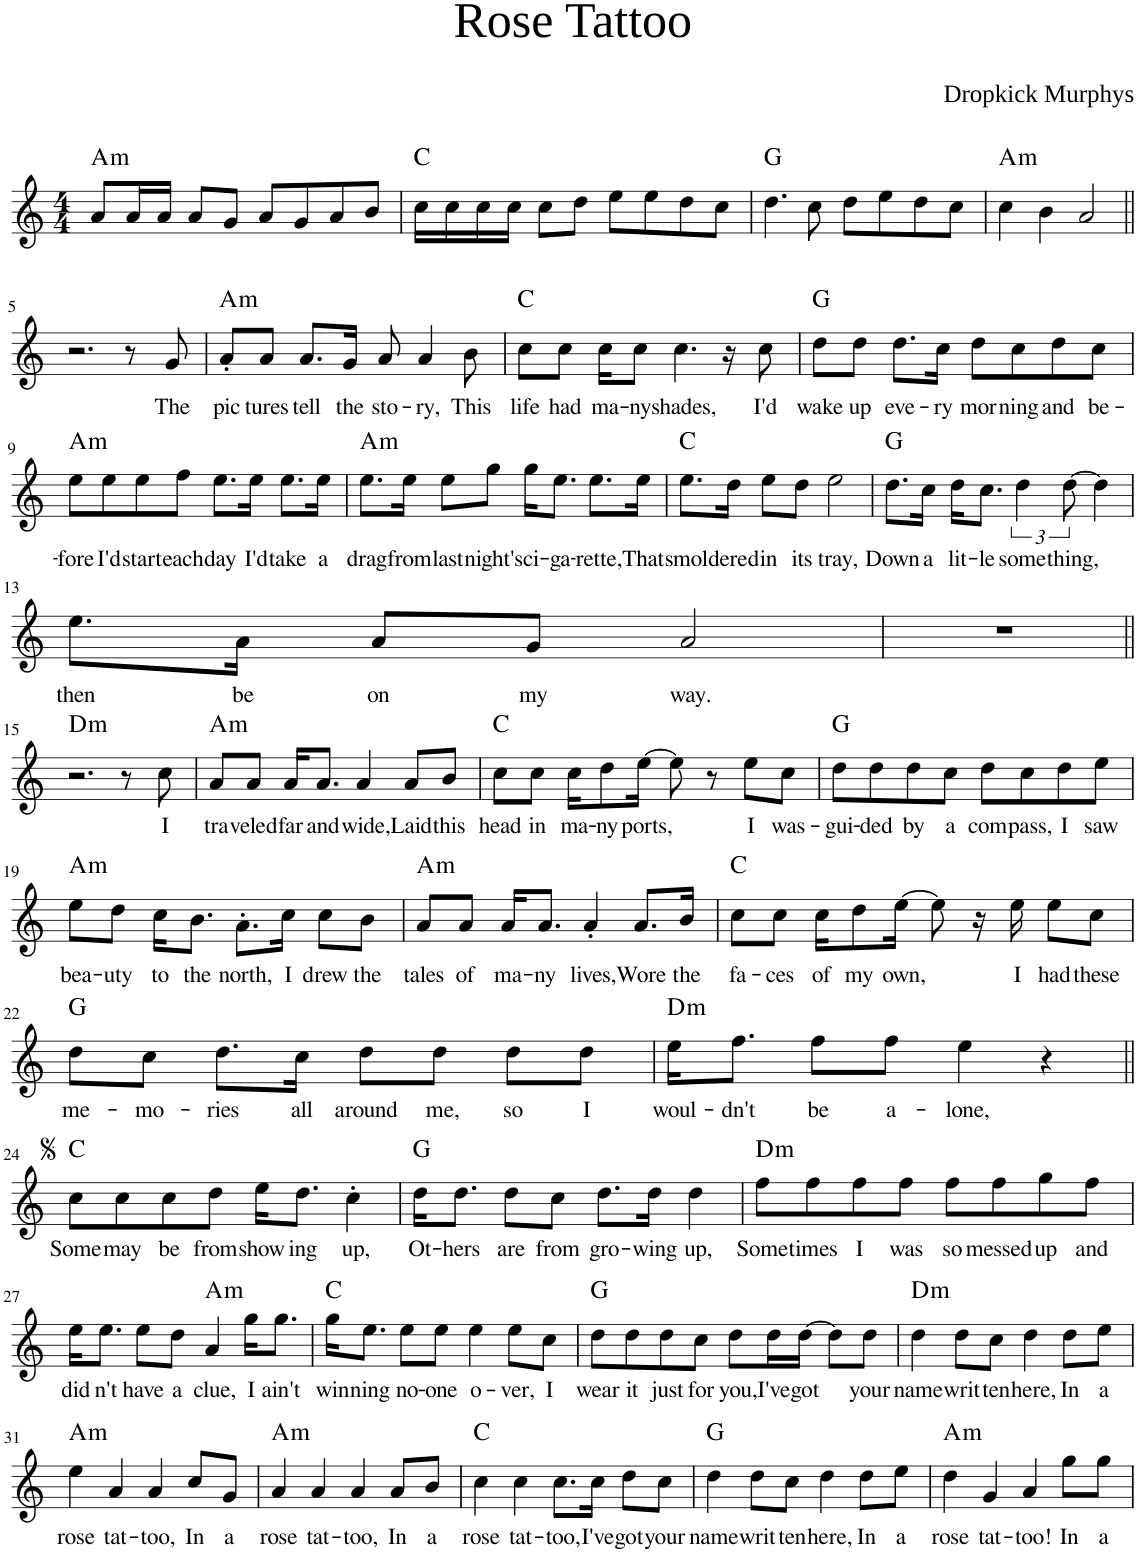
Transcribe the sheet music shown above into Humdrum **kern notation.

**kern	**text	**harte
*part1	*part1	*part1
*staff1	*staff1	*
*I"Piano	*	*
*I'Pno	*	*
*clefG2	*	*
*k[]	*	*
*M4/4	*	*
=1	=1	=1
!	!	!LO:H:kt=m
8a/L	.	A:min
16a/L	.	.
16a/JJ	.	.
8a/L	.	.
8g/J	.	.
8a/L	.	.
8g/	.	.
8a/	.	.
8b/J	.	.
=2	=2	=2
16cc\LL	.	C:maj
16cc\	.	.
16cc\	.	.
16cc\JJ	.	.
8cc\L	.	.
8dd\J	.	.
8ee\L	.	.
8ee\	.	.
8dd\	.	.
8cc\J	.	.
=3	=3	=3
4.dd\	.	G:maj
8cc\	.	.
8dd\L	.	.
8ee\	.	.
8dd\	.	.
8cc\J	.	.
=4	=4	=4
!	!	!LO:H:kt=m
4cc\	.	A:min
4b\	.	.
2a/	.	.
!!LO:LB:g=z
=5||	=5||	=5||
2.r	.	.
8r	.	.
!	!LO:LY:b	!
8g/	The	.
=6	=6	=6
!	!LO:LY:b	!LO:H:kt=m
8a'/L	pic-	A:min
!	!LO:LY:b	!
8a/J	-tures	.
!	!LO:LY:b	!
8.a/L	tell	.
!	!LO:LY:b	!
16g/Jk	the	.
!	!LO:LY:b	!
8a/	sto-	.
!	!LO:LY:b	!
4a/	-ry,	.
!	!LO:LY:b	!
8b\	This	.
=7	=7	=7
!	!LO:LY:b	!
8cc\L	life	C:maj
!	!LO:LY:b	!
8cc\J	had	.
!	!LO:LY:b	!
16cc\KL	ma-	.
!	!LO:LY:b	!
8cc\J	-ny	.
!	!LO:LY:b	!
4.cc\	shades,	.
16r	.	.
!	!LO:LY:b	!
8cc\	I'd	.
=8	=8	=8
!	!LO:LY:b	!
8dd\L	wake	G:maj
!	!LO:LY:b	!
8dd\J	up	.
!	!LO:LY:b	!
8.dd\L	eve-	.
!	!LO:LY:b	!
16cc\Jk	-ry	.
!	!LO:LY:b	!
8dd\L	mor-	.
!	!LO:LY:b	!
8cc\	-ning	.
!	!LO:LY:b	!
8dd\	and	.
!	!LO:LY:b	!
8cc\J	be-	.
!!LO:LB:g=z
=9	=9	=9
!	!LO:LY:b	!LO:H:kt=m
8ee\L	-fore	A:min
!	!LO:LY:b	!
8ee\	I'd	.
!	!LO:LY:b	!
8ee\	start	.
!	!LO:LY:b	!
8ff\J	each	.
!	!LO:LY:b	!
8.ee\L	day	.
!	!LO:LY:b	!
16ee\Jk	I'd	.
!	!LO:LY:b	!
8.ee\L	take	.
!	!LO:LY:b	!
16ee\Jk	a	.
=10	=10	=10
!	!LO:LY:b	!LO:H:kt=m
8.ee\L	drag	A:min
!	!LO:LY:b	!
16ee\Jk	from	.
!	!LO:LY:b	!
8ee\L	last	.
!	!LO:LY:b	!
8gg\J	night's	.
!	!LO:LY:b	!
16gg\KL	ci-	.
!	!LO:LY:b	!
8.ee\J	-ga-	.
!	!LO:LY:b	!
8.ee\L	-rette,	.
!	!LO:LY:b	!
16ee\Jk	That	.
=11	=11	=11
!	!LO:LY:b	!
8.ee\L	smol-	C:maj
!	!LO:LY:b	!
16dd\Jk	-dered	.
!	!LO:LY:b	!
8ee\L	in	.
!	!LO:LY:b	!
8dd\J	its	.
!	!LO:LY:b	!
2ee\	tray,	.
=12	=12	=12
!	!LO:LY:b	!
8.dd\L	Down	G:maj
!	!LO:LY:b	!
16cc\Jk	a	.
!	!LO:LY:b	!
16dd\KL	lit-	.
!	!LO:LY:b	!
8.cc\J	-le	.
!	!LO:LY:b	!
6dd\	some-	.
!	!LO:LY:b	!
[12dd\	-thing,	.
4dd\]	.	.
!!LO:LB:g=z
=13	=13	=13
!	!LO:LY:b	!
8.ee\L	then	.
!	!LO:LY:b	!
16a\Jk	be	.
!	!LO:LY:b	!
8a/L	on	.
!	!LO:LY:b	!
8g/J	my	.
!	!LO:LY:b	!
2a/	way.	.
=14	=14	=14
1r	.	.
!!LO:LB:g=z
=15||	=15||	=15||
!	!	!LO:H:kt=m
2.r	.	D:min
8r	.	.
!	!LO:LY:b	!
8cc\	I	.
=16	=16	=16
!	!LO:LY:b	!LO:H:kt=m
8a/L	tra-	A:min
!	!LO:LY:b	!
8a/J	-veled	.
!	!LO:LY:b	!
16a/KL	far	.
!	!LO:LY:b	!
8.a/J	and	.
!	!LO:LY:b	!
4a/	wide,	.
!	!LO:LY:b	!
8a/L	Laid	.
!	!LO:LY:b	!
8b/J	this	.
=17	=17	=17
!	!LO:LY:b	!
8cc\L	head	C:maj
!	!LO:LY:b	!
8cc\J	in	.
!	!LO:LY:b	!
16cc\KL	ma-	.
!	!LO:LY:b	!
8dd\	-ny	.
!	!LO:LY:b	!
[16ee\Jk	ports,	.
8ee\]	.	.
8r	.	.
!	!LO:LY:b	!
8ee\L	I	.
!	!LO:LY:b	!
8cc\J	was-	.
=18	=18	=18
!	!LO:LY:b	!
8dd\L	-gui-	G:maj
!	!LO:LY:b	!
8dd\	-ded	.
!	!LO:LY:b	!
8dd\	by	.
!	!LO:LY:b	!
8cc\J	a	.
!	!LO:LY:b	!
8dd\L	com-	.
!	!LO:LY:b	!
8cc\	-pass,	.
!	!LO:LY:b	!
8dd\	I	.
!	!LO:LY:b	!
8ee\J	saw	.
!!LO:LB:g=z
=19	=19	=19
!	!LO:LY:b	!LO:H:kt=m
8ee\L	bea-	A:min
!	!LO:LY:b	!
8dd\J	-uty	.
!	!LO:LY:b	!
16cc\KL	to	.
!	!LO:LY:b	!
8.b\J	the	.
!	!LO:LY:b	!
8.a'\L	north,	.
!	!LO:LY:b	!
16cc\Jk	I	.
!	!LO:LY:b	!
8cc\L	drew	.
!	!LO:LY:b	!
8b\J	the	.
=20	=20	=20
!	!LO:LY:b	!LO:H:kt=m
8a/L	tales	A:min
!	!LO:LY:b	!
8a/J	of	.
!	!LO:LY:b	!
16a/KL	ma-	.
!	!LO:LY:b	!
8.a/J	-ny	.
!	!LO:LY:b	!
4a'/	lives,	.
!	!LO:LY:b	!
8.a/L	Wore	.
!	!LO:LY:b	!
16b/Jk	the	.
=21	=21	=21
!	!LO:LY:b	!
8cc\L	fa-	C:maj
!	!LO:LY:b	!
8cc\J	-ces	.
!	!LO:LY:b	!
16cc\KL	of	.
!	!LO:LY:b	!
8dd\	my	.
!	!LO:LY:b	!
[16ee\Jk	own,	.
8ee\]	.	.
16r	.	.
!	!LO:LY:b	!
16ee\	I	.
!	!LO:LY:b	!
8ee\L	had	.
!	!LO:LY:b	!
8cc\J	these	.
!!LO:LB:g=z
=22	=22	=22
!	!LO:LY:b	!
8dd\L	me-	G:maj
!	!LO:LY:b	!
8cc\J	-mo-	.
!	!LO:LY:b	!
8.dd\L	-ries	.
!	!LO:LY:b	!
16cc\Jk	all	.
!	!LO:LY:b	!
8dd\L	around	.
!	!LO:LY:b	!
8dd\J	me,	.
!	!LO:LY:b	!
8dd\L	so	.
!	!LO:LY:b	!
8dd\J	I	.
=23	=23	=23
!	!LO:LY:b	!LO:H:kt=m
16ee\KL	woul-	D:min
!	!LO:LY:b	!
8.ff\J	-dn't	.
!	!LO:LY:b	!
8ff\L	be	.
!	!LO:LY:b	!
8ff\J	a-	.
!	!LO:LY:b	!
4ee\	-lone,	.
4r	.	.
!!LO:LB:g=z
=24||	=24||	=24||
!	!LO:LY:b	!
8cc\L	Some	C:maj
!	!LO:LY:b	!
8cc\	may	.
!	!LO:LY:b	!
8cc\	be	.
!	!LO:LY:b	!
8dd\J	from	.
!	!LO:LY:b	!
16ee\KL	show-	.
!	!LO:LY:b	!
8.dd\J	-ing	.
!	!LO:LY:b	!
4cc'\	up,	.
=25	=25	=25
!	!LO:LY:b	!
16dd\KL	Ot-	G:maj
!	!LO:LY:b	!
8.dd\J	-hers	.
!	!LO:LY:b	!
8dd\L	are	.
!	!LO:LY:b	!
8cc\J	from	.
!	!LO:LY:b	!
8.dd\L	gro-	.
!	!LO:LY:b	!
16dd\Jk	-wing	.
!	!LO:LY:b	!
4dd\	up,	.
=26	=26	=26
!	!LO:LY:b	!LO:H:kt=m
8ff\L	Some-	D:min
!	!LO:LY:b	!
8ff\	-times	.
!	!LO:LY:b	!
8ff\	I	.
!	!LO:LY:b	!
8ff\J	was	.
!	!LO:LY:b	!
8ff\L	so	.
!	!LO:LY:b	!
8ff\	messed	.
!	!LO:LY:b	!
8gg\	up	.
!	!LO:LY:b	!
8ff\J	and	.
!!LO:LB:g=z
=27	=27	=27
!	!LO:LY:b	!
16ee\KL	did-	.
!	!LO:LY:b	!
8.ee\J	-n't	.
!	!LO:LY:b	!
8ee\L	have	.
!	!LO:LY:b	!
8dd\J	a	.
!	!LO:LY:b	!LO:H:kt=m
4a/	clue,	A:min
!	!LO:LY:b	!
16gg\KL	I	.
!	!LO:LY:b	!
8.gg\J	ain't	.
=28	=28	=28
!	!LO:LY:b	!
16gg\KL	win-	C:maj
!	!LO:LY:b	!
8.ee\J	-ning	.
!	!LO:LY:b	!
8ee\L	no-	.
!	!LO:LY:b	!
8ee\J	-one	.
!	!LO:LY:b	!
4ee\	o-	.
!	!LO:LY:b	!
8ee\L	-ver,	.
!	!LO:LY:b	!
8cc\J	I	.
=29	=29	=29
!	!LO:LY:b	!
8dd\L	wear	G:maj
!	!LO:LY:b	!
8dd\	it	.
!	!LO:LY:b	!
8dd\	just	.
!	!LO:LY:b	!
8cc\J	for	.
!	!LO:LY:b	!
8dd\L	you,	.
!	!LO:LY:b	!
16dd\L	I've	.
!	!LO:LY:b	!
[16dd\JJ	got	.
8dd\L]	.	.
!	!LO:LY:b	!
8dd\J	your	.
=30	=30	=30
!	!LO:LY:b	!LO:H:kt=m
4dd\	name	D:min
!	!LO:LY:b	!
8dd\L	writ-	.
!	!LO:LY:b	!
8cc\J	-ten	.
!	!LO:LY:b	!
4dd\	here,	.
!	!LO:LY:b	!
8dd\L	In	.
!	!LO:LY:b	!
8ee\J	a	.
!!LO:LB:g=z
=31	=31	=31
!	!LO:LY:b	!LO:H:kt=m
4ee\	rose	A:min
!	!LO:LY:b	!
4a/	tat-	.
!	!LO:LY:b	!
4a/	-too,	.
!	!LO:LY:b	!
8cc/L	In	.
!	!LO:LY:b	!
8g/J	a	.
=32	=32	=32
!	!LO:LY:b	!LO:H:kt=m
4a/	rose	A:min
!	!LO:LY:b	!
4a/	tat-	.
!	!LO:LY:b	!
4a/	-too,	.
!	!LO:LY:b	!
8a/L	In	.
!	!LO:LY:b	!
8b/J	a	.
=33	=33	=33
!	!LO:LY:b	!
4cc\	rose	C:maj
!	!LO:LY:b	!
4cc\	tat-	.
!	!LO:LY:b	!
8.cc\L	-too,	.
!	!LO:LY:b	!
16cc\Jk	I've	.
!	!LO:LY:b	!
8dd\L	got	.
!	!LO:LY:b	!
8cc\J	your	.
=34	=34	=34
!	!LO:LY:b	!
4dd\	name	G:maj
!	!LO:LY:b	!
8dd\L	writ-	.
!	!LO:LY:b	!
8cc\J	-ten	.
!	!LO:LY:b	!
4dd\	here,	.
!	!LO:LY:b	!
8dd\L	In	.
!	!LO:LY:b	!
8ee\J	a	.
=35	=35	=35
!	!LO:LY:b	!LO:H:kt=m
4dd\	rose	A:min
!	!LO:LY:b	!
4g/	tat-	.
!	!LO:LY:b	!
4a/	-too!	.
!	!LO:LY:b	!
8gg\L	In	.
!	!LO:LY:b	!
8gg\J	a	.
=	=	=
*-	*-	*-
